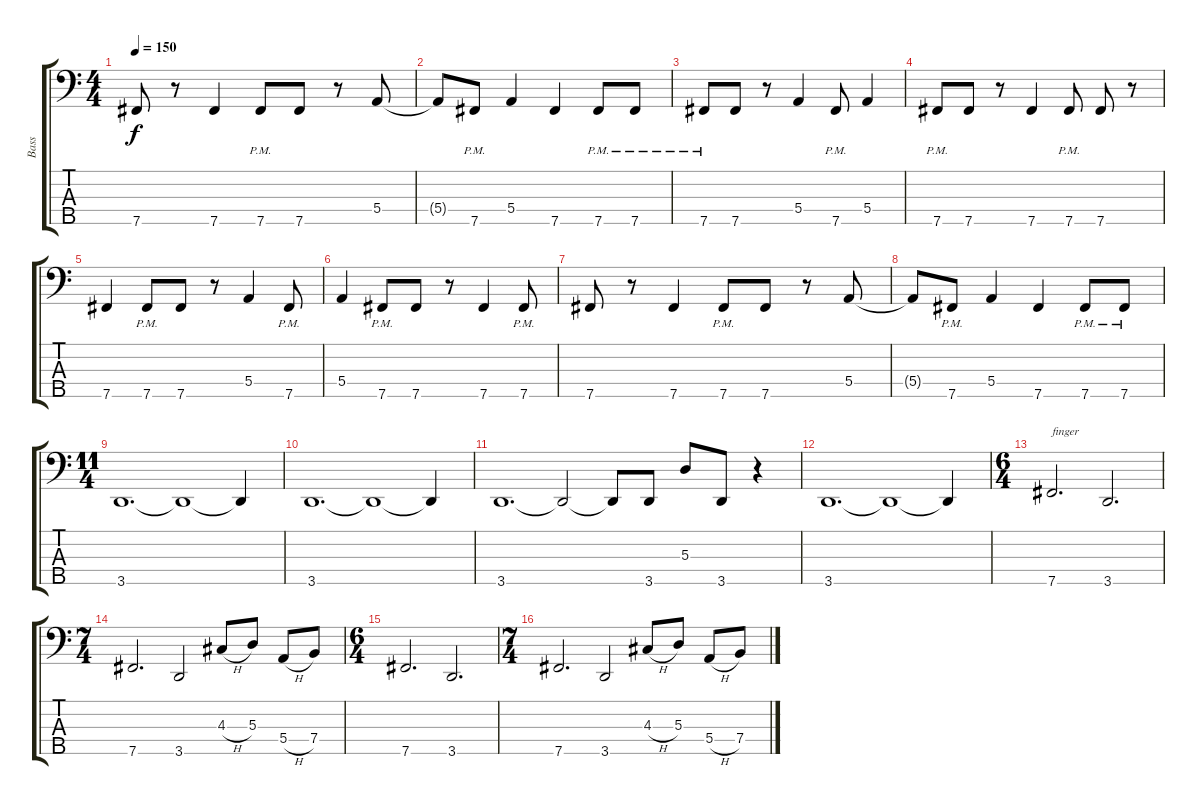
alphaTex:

\track ("Bass" "Bass") {instrument electricbasspick}
\staff {score tabs}
\tuning (G2 D2 A1 E1 B0) {hide}
\ts (4 4)
\tempo 150
\clef f4
\ks c
7.5.8{dy f} r.8 7.5.4 7.5{pm}.8 7.5.8 r.8 5.4.8 |
5.4{t}.8 7.5{pm}.8 5.4.4 7.5.4 7.5{pm}.8 7.5{pm}.8 |
7.5{pm}.8 7.5.8 r.8 5.4.4 7.5{pm}.8 5.4.4 |
7.5{pm}.8 7.5.8 r.8 7.5.4 7.5{pm}.8 7.5.8 r.8 |
7.5.4 7.5{pm}.8 7.5.8 r.8 5.4.4 7.5{pm}.8 |
5.4.4 7.5{pm}.8 7.5.8 r.8 7.5.4 7.5{pm}.8 |
7.5.8 r.8 7.5.4 7.5{pm}.8 7.5.8 r.8 5.4.8 |
5.4{t}.8 7.5{pm}.8 5.4.4 7.5.4 7.5{pm}.8 7.5{pm}.8 |
\ts (11 4)
3.5.1{d} 3.5{t}.1 3.5{t}.4 |
3.5.1{d} 3.5{t}.1 3.5{t}.4 |
3.5.1{d} 3.5{t}.2 3.5{t}.8 3.5.8 5.3.8 3.5.8 r.4 |
3.5.1{d} 3.5{t}.1 3.5{t}.4 |
\ts (6 4)
7.5.2{d txt "finger"} 3.5.2{d} |
\ts (7 4)
7.5.2{d} 3.5.2 4.3{h}.8 5.3.8 5.4{h}.8 7.4.8 |
\ts (6 4)
7.5.2{d} 3.5.2{d} |
\ts (7 4)
7.5.2{d} 3.5.2 4.3{h}.8 5.3.8 5.4{h}.8 7.4.8
